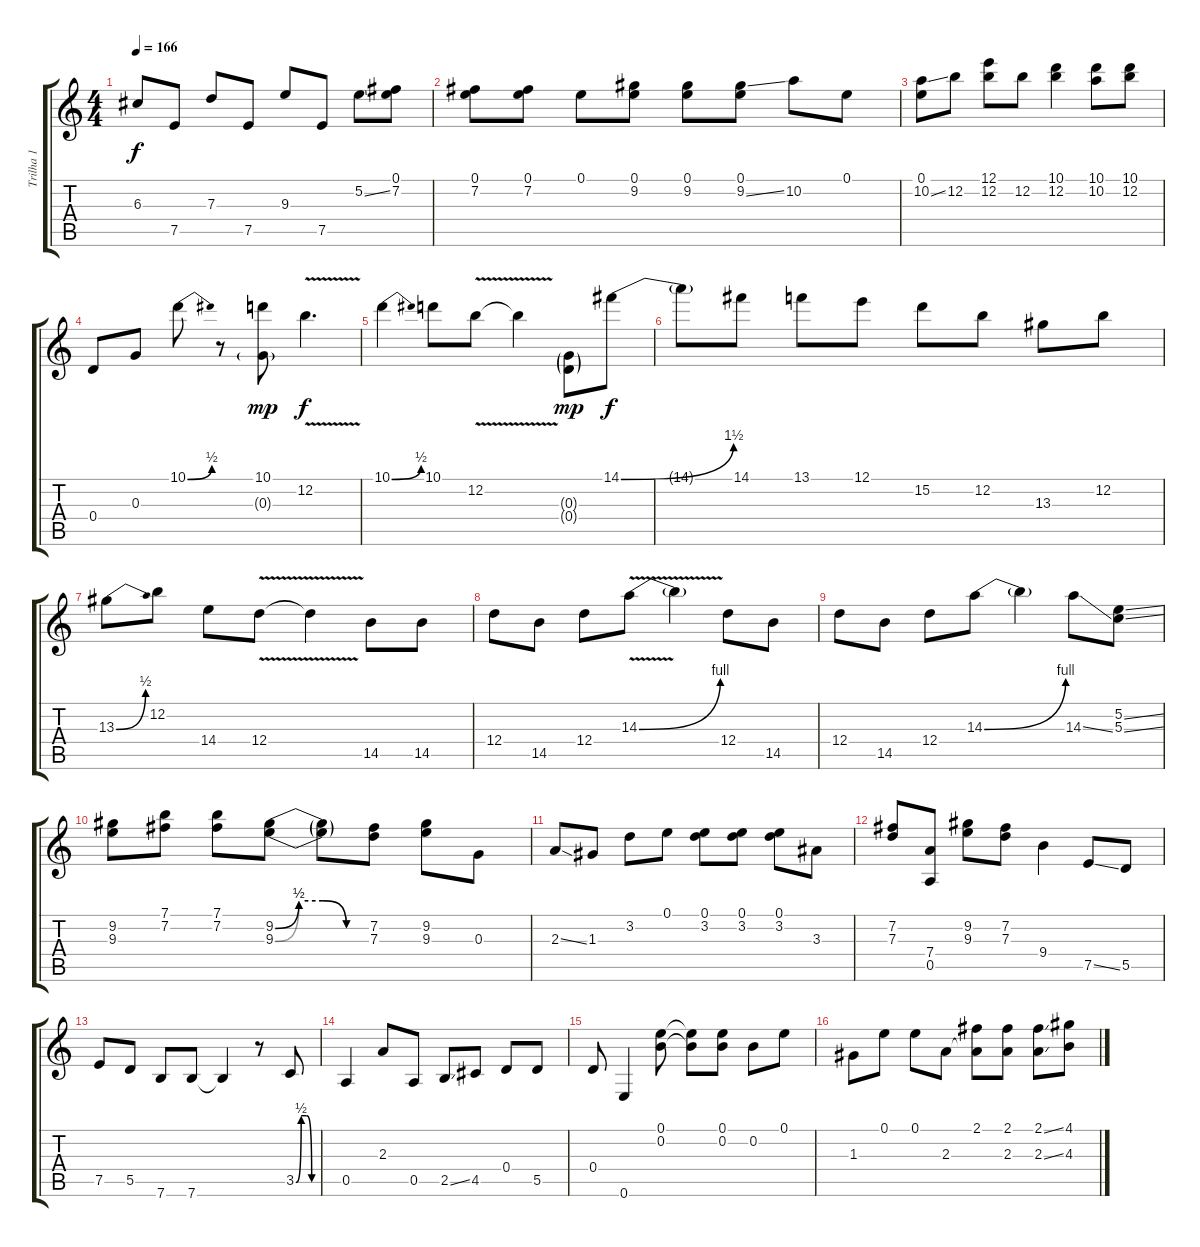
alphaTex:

\track ("Trilha 1" "Trilha 1") {instrument distortionguitar}
\staff {score tabs}
\tuning (E4 B3 G3 D3 A2 E2) {hide}
\ts (4 4)
\tempo 166
\clef g2
\ks c
6.3.8{dy f} 7.5.8 7.3.8 7.5.8 9.3.8 7.5.8 5.2{ss}.8 (0.1 7.2).8 |
(0.1 7.2).8 (0.1 7.2).8 0.1.8 (0.1 9.2).8 (0.1 9.2).8 (0.1 9.2{ss}).8 10.2.8 0.1.8 |
(0.1 10.2{ss}).8 12.2.8 (12.1 12.2).8 12.2.8 (10.1 12.2).4 (10.1 10.2).8 (10.1 12.2).8 |
0.4.8 0.3.8 10.1{be (bend 0 0 60 2)}.8 r.8 (10.1 0.3{g}).8{dy mp} 12.2{v}.4{d dy f} |
10.1{be (bend 0 0 60 2)}.4 10.1.8 12.2{v}.8 12.2{t}.4 (0.3{g} 0.4{g}).8{dy mp} 14.1{be (bend 0 0 60 6)}.8{dy f} |
14.1{t}.8 14.1.8 13.1.8 12.1.8 15.2.8 12.2.8 13.3.8 12.2.8 |
13.3{be (bend 0 0 60 2)}.8 12.2.8 14.4.8 12.4{v}.8 12.4{t}.4 14.5.8 14.5.8 |
12.4.8 14.5.8 12.4.8 14.3{be (bend 0 0 60 4) v}.8 14.3{t}.4 12.4.8 14.5.8 |
12.4.8 14.5.8 12.4.8 14.3{be (bend 0 0 60 4)}.8 14.3{t}.4 14.3{ss}.8 (5.2{ss} 5.3{ss}).8 |
(9.2 9.3).8 (7.1 7.2).8 (7.1 7.2).8 (9.2{be (custom 0 0 15 2 30 2 45 0 60 0)} 9.3{be (custom 0 0 15 2 30 2 45 0 60 0)}).8 (9.2{t} 9.3{t}).8 (7.2 7.3).8 (9.2 9.3).8 0.3.8 |
2.3{ss}.8 1.3.8 3.2.8 0.1.8 (0.1 3.2).8 (0.1 3.2).8 (0.1 3.2).8 3.3.8 |
(7.2 7.3).8 (7.4 0.5).8 (9.2 9.3).8 (7.2 7.3).8 9.4.4 7.5{ss}.8 5.5.8 |
7.5.8 5.5.8 7.6.8 7.6.8 7.6{t}.4 r.8 3.5{be (custom 0 0 15 2 30 2 45 0 60 0)}.8 |
0.5.4 2.3.8 0.5.8 2.5{ss}.8 4.5.8 0.4.8 5.5.8 |
0.4.8 0.6.4 (0.1 0.2).8 (0.1{t} 0.2{t}).8 (0.1 0.2).8 0.2.8 0.1.8 |
1.3.8 0.1.8 0.1.8 2.3.8 (2.1 2.3{t}).8 (2.1 2.3).8 (2.1{ss} 2.3{ss}).8 (4.1 4.3).8
